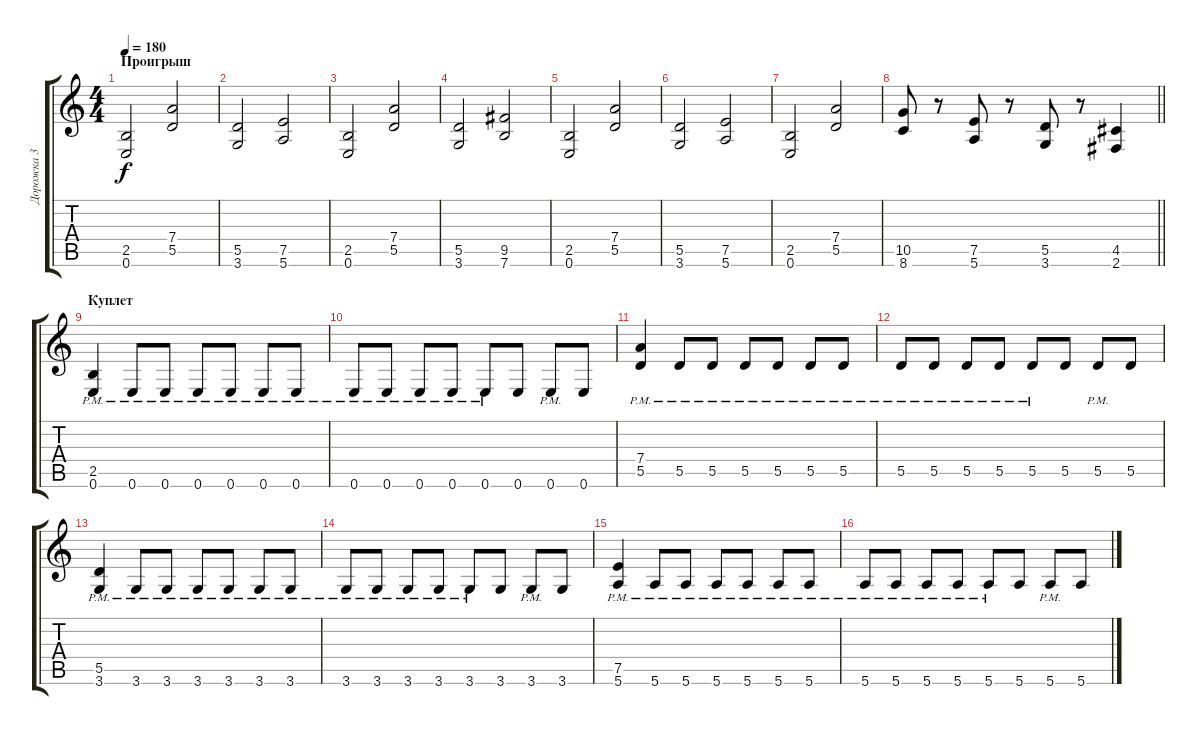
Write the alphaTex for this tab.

\track ("Дорожка 3" "Дорожка 3") {instrument distortionguitar}
\staff {score tabs}
\tuning (E4 B3 G3 D3 A2 E2) {hide}
\ts (4 4)
\section ("" "Проигрыш")
\tempo 180
\clef g2
\ks c
(2.5 0.6).2{dy f} (7.4 5.5).2 |
(5.5 3.6).2 (7.5 5.6).2 |
(2.5 0.6).2 (7.4 5.5).2 |
(5.5 3.6).2 (9.5 7.6).2 |
(2.5 0.6).2 (7.4 5.5).2 |
(5.5 3.6).2 (7.5 5.6).2 |
(2.5 0.6).2 (7.4 5.5).2 |
\barLineRight lightlight
(10.5 8.6).8 r.8 (7.5 5.6).8 r.8 (5.5 3.6).8 r.8 (4.5 2.6).4 |
\section ("" "Куплет")
(2.5 0.6{pm}).4 0.6{pm}.8 0.6{pm}.8 0.6{pm}.8 0.6{pm}.8 0.6{pm}.8 0.6{pm}.8 |
0.6{pm}.8 0.6{pm}.8 0.6{pm}.8 0.6{pm}.8 0.6{pm}.8 0.6.8 0.6{pm}.8 0.6.8 |
(7.4 5.5{pm}).4 5.5{pm}.8 5.5{pm}.8 5.5{pm}.8 5.5{pm}.8 5.5{pm}.8 5.5{pm}.8 |
5.5{pm}.8 5.5{pm}.8 5.5{pm}.8 5.5{pm}.8 5.5{pm}.8 5.5.8 5.5{pm}.8 5.5.8 |
(5.5{pm} 3.6).4 3.6{pm}.8 3.6{pm}.8 3.6{pm}.8 3.6{pm}.8 3.6{pm}.8 3.6{pm}.8 |
3.6{pm}.8 3.6{pm}.8 3.6{pm}.8 3.6{pm}.8 3.6{pm}.8 3.6.8 3.6{pm}.8 3.6.8 |
(7.5 5.6{pm}).4 5.6{pm}.8 5.6{pm}.8 5.6{pm}.8 5.6{pm}.8 5.6{pm}.8 5.6{pm}.8 |
5.6{pm}.8 5.6{pm}.8 5.6{pm}.8 5.6{pm}.8 5.6{pm}.8 5.6.8 5.6{pm}.8 5.6.8
